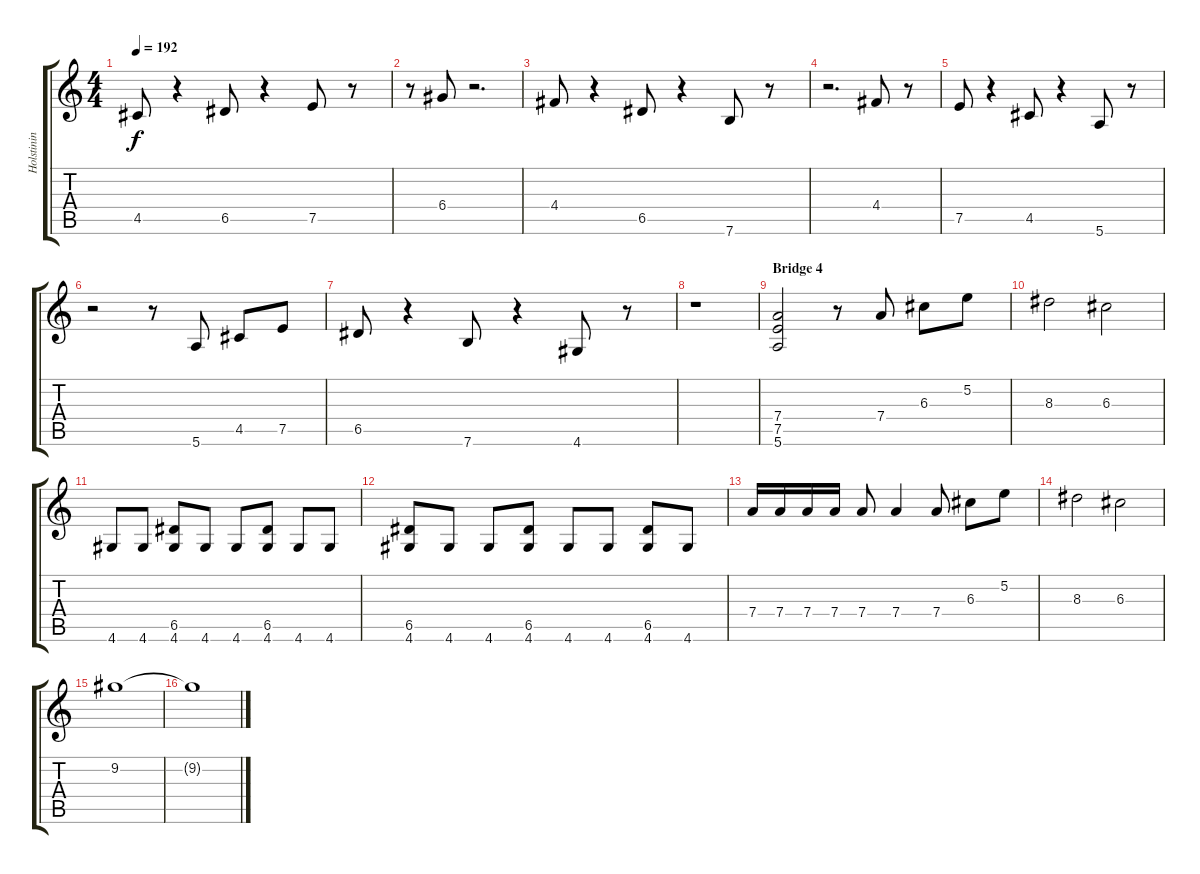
\track ("Holstinin 1" "Holstinin ") {instrument overdrivenguitar}
\staff {score tabs}
\tuning (E4 B3 G3 D3 A2 E2) {hide}
\ts (4 4)
\tempo 192
\clef g2
\ks c
4.5.8{dy f} r.4 6.5.8 r.4 7.5.8 r.8 |
r.8 6.4.8 r.2{d} |
4.4.8 r.4 6.5.8 r.4 7.6.8 r.8 |
r.2{d} 4.4.8 r.8 |
7.5.8 r.4 4.5.8 r.4 5.6.8 r.8 |
r.2 r.8 5.6.8 4.5.8 7.5.8 |
6.5.8 r.4 7.6.8 r.4 4.6.8 r.8 |
r.1 |
\section ("" "Bridge 4")
(7.4 7.5 5.6).2 r.8 7.4.8 6.3.8 5.2.8 |
8.3.2 6.3.2 |
4.6.8 4.6.8 (6.5 4.6).8 4.6.8 4.6.8 (6.5 4.6).8 4.6.8 4.6.8 |
(6.5 4.6).8 4.6.8 4.6.8 (6.5 4.6).8 4.6.8 4.6.8 (6.5 4.6).8 4.6.8 |
7.4.16 7.4.16 7.4.16 7.4.16 7.4.8 7.4.4 7.4.8 6.3.8 5.2.8 |
8.3.2 6.3.2 |
9.2.1 |
9.2{t}.1
